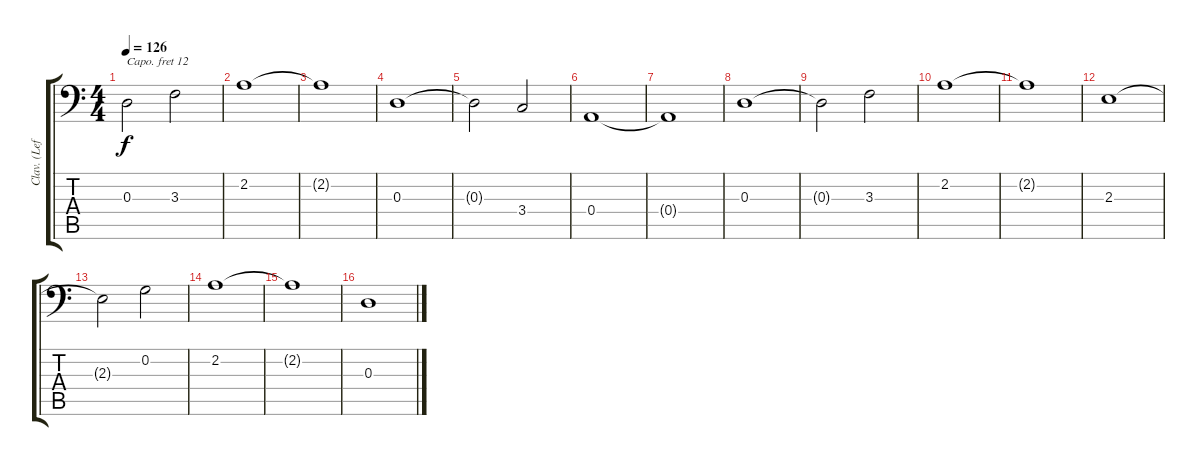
\track ("Clav. (Left Hand)" "Clav. (Lef") {instrument clavinet}
\staff {score tabs}
\capo 12
\tuning (C3 G2 D2 A1 E1 B0) {hide}
\ts (4 4)
\tempo 126
\clef f4
\ks c
0.3{t}.2{dy f} 3.3.2 |
2.2.1 |
2.2{t}.1 |
0.3.1 |
0.3{t}.2 3.4.2 |
0.4.1 |
0.4{t}.1 |
0.3.1 |
0.3{t}.2 3.3.2 |
2.2.1 |
2.2{t}.1 |
2.3.1 |
2.3{t}.2 0.2.2 |
2.2.1 |
2.2{t}.1 |
0.3.1
